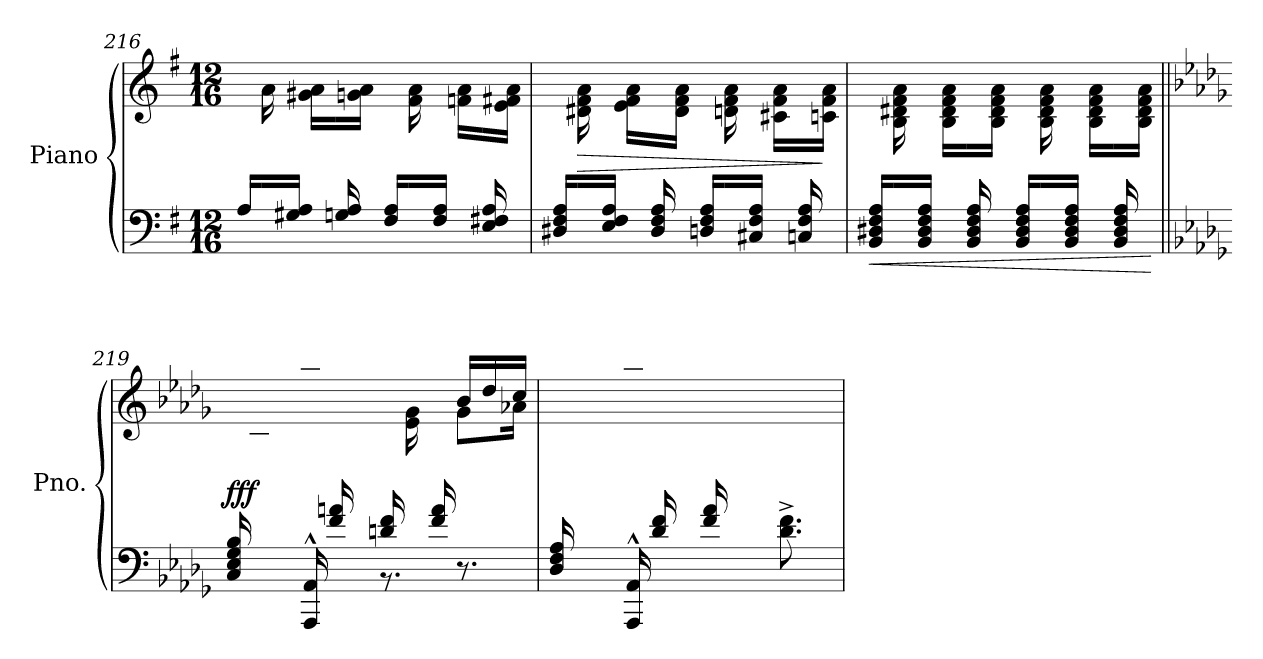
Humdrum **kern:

**kern	**kern	**dynam
*part1	*part1	*part1
*staff2	*staff1	*staff1/2
*I"Piano	*	*
*I'Pno.	*	*
!!LO:PB:g=z
*clefF4	*clefG2	*
*k[f#]	*k[f#]	*
*M12/16	*M12/16	*
=216	=216	=216
*	*^	*
16A/LL	2.ryy	16ryy	.
16ryy	.	16a\	.
16G#X/ 16A/JJ	.	16ryy	.
16ryy	.	16g#X\ 16a\LL	.
16Gn/ 16A/	.	16ryy	.
16ryy	.	16gn\ 16a\JJ	.
16F#/ 16A/LL	.	16ryy	.
16ryy	.	16f#\ 16a\	.
16F#/ 16A/JJ	.	16ryy	.
16ryy	.	16fn\ 16a\LL	.
16E/ 16F#X/ 16A/	.	16ryy	.
16ryy	.	16e\ 16f#X\ 16a\JJ	.
=217	=217	=217	=217
16D#X/ 16F#/ 16A/LL	2.ryy	16ryy	.
!	!	!	!LO:HP:b
16ryy	.	16d#X\ 16f#\ 16a\	>
16E/ 16F#/ 16A/JJ	.	16ryy	.
16ryy	.	16e\ 16f#\ 16a\LL	.
16D#/ 16F#/ 16A/	.	16ryy	.
16ryy	.	16d#\ 16f#\ 16a\JJ	.
16Dn/ 16F#/ 16A/LL	.	16ryy	.
16ryy	.	16dn\ 16f#\ 16a\	.
16C#X/ 16F#/ 16A/JJ	.	16ryy	.
16ryy	.	16c#X\ 16f#\ 16a\LL	.
16Cn/ 16F#/ 16A/	.	16ryy	.
16ryy	.	16cn\ 16f#\ 16a\JJ	]
=218	=218	=218	=218
!	!	!	!LO:HP:b=2
16BB/ 16D#X/ 16F#/ 16A/LL	2.ryy	16ryy	<
16ryy	.	16B\ 16d#X\ 16f#\ 16a\	.
16BB/ 16D#/ 16F#/ 16A/JJ	.	16ryy	.
16ryy	.	16B\ 16d#\ 16f#\ 16a\LL	.
16BB/ 16D#/ 16F#/ 16A/	.	16ryy	.
16ryy	.	16B\ 16d#\ 16f#\ 16a\JJ	.
16BB/ 16D#/ 16F#/ 16A/LL	.	16ryy	.
16ryy	.	16B\ 16d#\ 16f#\ 16a\	.
16BB/ 16D#/ 16F#/ 16A/JJ	.	16ryy	.
16ryy	.	16B\ 16d#\ 16f#\ 16a\LL	.
16BB/ 16D#/ 16F#/ 16A/	.	16ryy	.
16ryy	.	16B\ 16d#\ 16f#\ 16a\JJ	.
*	*v	*v	*
.	.	[
!!LO:LB:g=z
=219||	=219||	=219||
*k[b-e-a-d-g-]	*k[b-e-a-d-g-]	*
*^	*^	*
*	*	*	*^	*
!	!	!	!	!	!LO:DY:b
4ryy	16C/ 16E-/ 16G-/ 16B-/LL	8.raayy	2ryy	16ryy	fff
.	8ryy	.	.	16c\	.
.	.	.	.	16e-\ 16g-\ 16b-\JJ	.
.	16AAA-/^^ 16AA-/^^	16cc/^^ 16ee-/^^ 16gg-/^^ 16bb-/^^	.	2ryy	.
16f/ 16an/LL	8ryy	16ryy	.	.	.
16ryy	.	16g-\ 16b-\JJ	.	.	.
16dn/ 16f/LL	8.r	16ryy	.	.	.
16ryy	.	16e-\ 16g-\	.	.	.
16f/ 16a/JJ	.	16ryy	16reyy	.	.
8.ryy	8.r	16b-/LL	8g-\L	.	.
.	.	16dd-/	.	.	.
.	.	16cc/JJ	16a-X\Jk	16ryy	.
*	*	*	*v	*v	*
=220	=220	=220	=220	=220
4ryy	16D-/ 16F/ 16A-/LL	8.rddyy	16ryy	.
.	8ryy	.	16d-\ 16f\	.
.	.	.	16a-\ 16dd-\JJ	.
.	16AAA-/^^ 16AA-/^^	16a-\^^ 16dd-\^^ 16ff\^^ 16aa-\^^	2ryy	.
16d-/ 16f/LL	8ryy	16ryy	.	.
16ryy	.	16e-\ 16g-\JJ	.	.
16f/ 16a-/LL	8.ryy	16ryy	.	.
4ryy	.	16g-\ 16b-\	.	.
.	.	16f\ 16a-\JJ	.	.
.	8.d-\^ 8.f\^	8.ryy	.	.
16ryy	.	.	16ryy	.
*v	*v	*	*	*
*	*v	*v	*
=	=	=
*-	*-	*-
